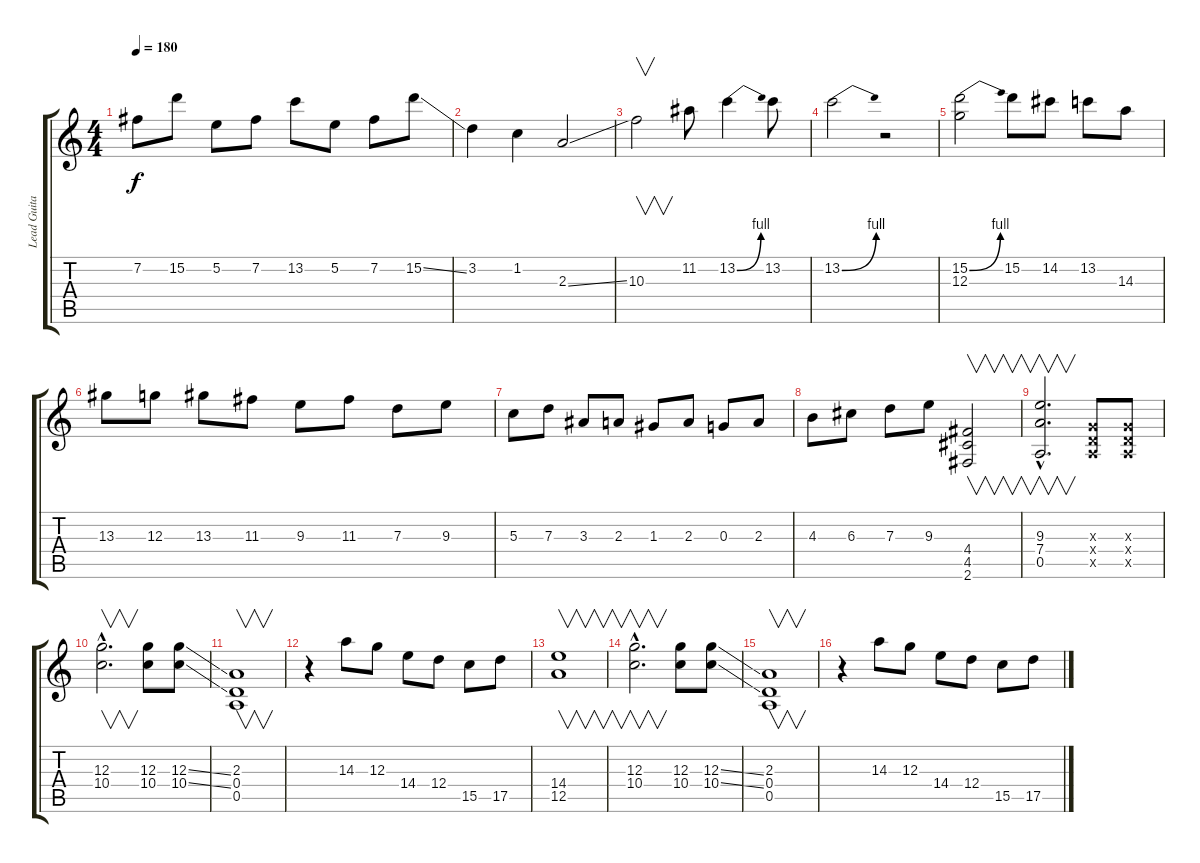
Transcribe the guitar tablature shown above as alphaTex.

\track ("Lead Guitar" "Lead Guita") {instrument distortionguitar}
\staff {score tabs}
\tuning (E4 B3 G3 D3 A2 E2) {hide}
\ts (4 4)
\tempo 180
\clef g2
\ks c
7.2.8{dy f} 15.2.8 5.2.8 7.2.8 13.2.8 5.2.8 7.2.8 15.2{ss}.8 |
3.2.4 1.2.4 2.3{ss}.2 |
10.3.2{v} 11.2.8 13.2{be (bend 0 0 60 4)}.4 13.2.8 |
13.2{be (bend 0 0 60 4)}.2 r.2 |
(15.2{be (bend 0 0 60 4)} 12.3).2 15.2.8 14.2.8 13.2.8 14.3.8 |
13.3.8 12.3.8 13.3.8 11.3.8 9.3.8 11.3.8 7.3.8 9.3.8 |
5.3.8 7.3.8 3.3.8 2.3.8 1.3.8 2.3.8 0.3.8 2.3.8 |
4.3.8 6.3.8 7.3.8 9.3.8 (4.4 4.5 2.6).2{v} |
(9.3{hac} 7.4{hac} 0.5{hac}).2{v d} (0.3{x} 0.4{x} 0.5{x}).8 (0.3{x} 0.4{x} 0.5{x}).8 |
(12.3{hac} 10.4{hac}).2{v d} (12.3 10.4).8 (12.3{ss} 10.4{ss}).8 |
(2.3 0.4 0.5).1{v} |
r.4 14.3.8 12.3.8 14.4.8 12.4.8 15.5.8 17.5.8 |
(14.4 12.5).1{v} |
(12.3{hac} 10.4{hac}).2{v d} (12.3 10.4).8 (12.3{ss} 10.4{ss}).8 |
(2.3 0.4 0.5).1{v} |
r.4 14.3.8 12.3.8 14.4.8 12.4.8 15.5.8 17.5.8
